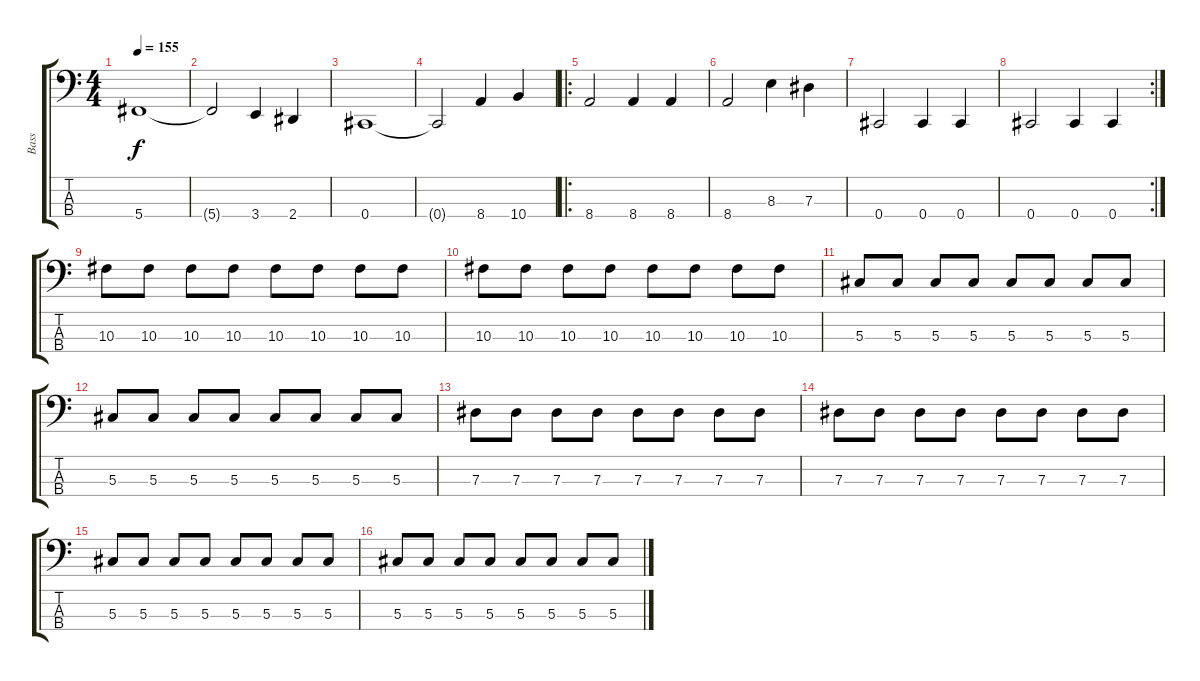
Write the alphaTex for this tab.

\track ("Bass" "Bass") {instrument electricbassfinger}
\staff {score tabs}
\tuning (Gb2 Db2 Ab1 Db1) {hide}
\ts (4 4)
\tempo 155
\clef f4
\ks c
5.4.1{dy f} |
5.4{t}.2 3.4.4 2.4.4 |
0.4.1 |
0.4{t}.2 8.4.4 10.4.4 |
\ro
8.4.2 8.4.4 8.4.4 |
8.4.2 8.3.4 7.3.4 |
0.4.2 0.4.4 0.4.4 |
\rc 2
0.4.2 0.4.4 0.4.4 |
10.3.8 10.3.8 10.3.8 10.3.8 10.3.8 10.3.8 10.3.8 10.3.8 |
10.3.8 10.3.8 10.3.8 10.3.8 10.3.8 10.3.8 10.3.8 10.3.8 |
5.3.8 5.3.8 5.3.8 5.3.8 5.3.8 5.3.8 5.3.8 5.3.8 |
5.3.8 5.3.8 5.3.8 5.3.8 5.3.8 5.3.8 5.3.8 5.3.8 |
7.3.8 7.3.8 7.3.8 7.3.8 7.3.8 7.3.8 7.3.8 7.3.8 |
7.3.8 7.3.8 7.3.8 7.3.8 7.3.8 7.3.8 7.3.8 7.3.8 |
5.3.8 5.3.8 5.3.8 5.3.8 5.3.8 5.3.8 5.3.8 5.3.8 |
5.3.8 5.3.8 5.3.8 5.3.8 5.3.8 5.3.8 5.3.8 5.3.8
